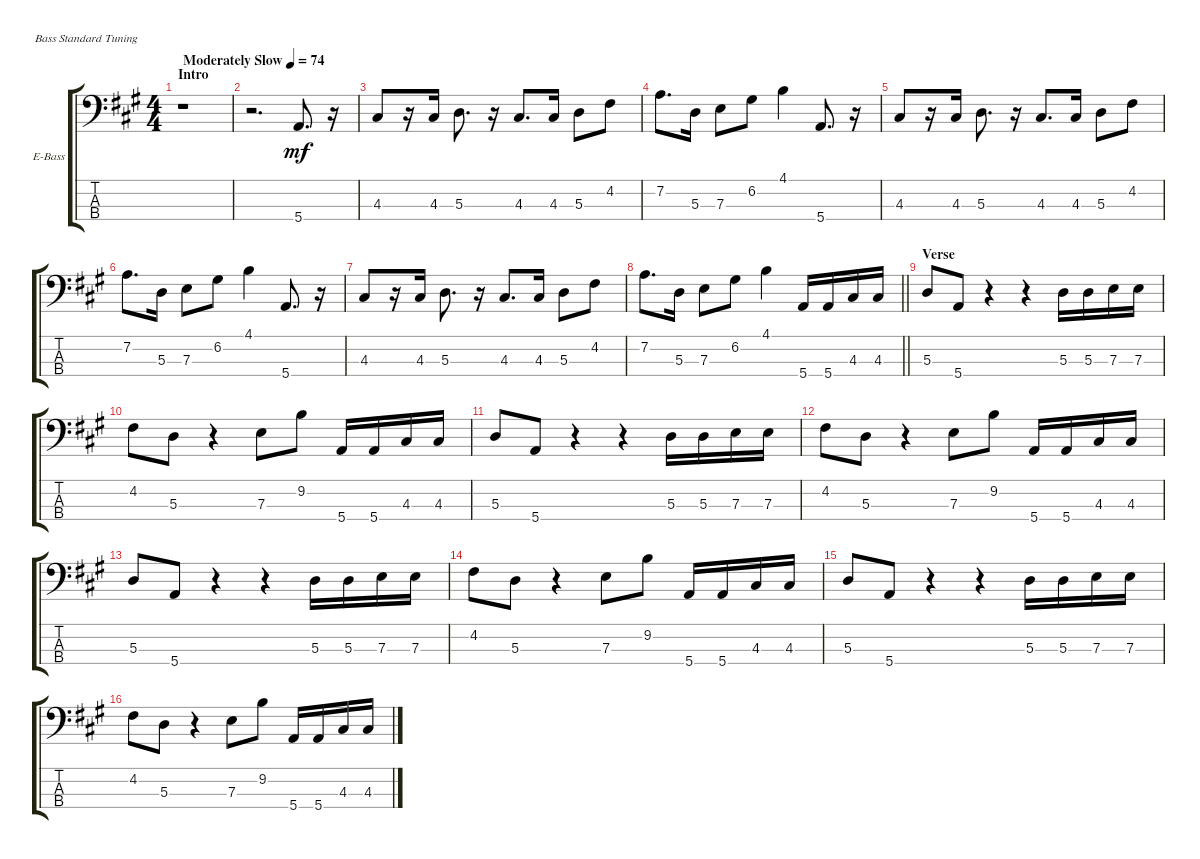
\bracketExtendMode groupsimilarinstruments
\firstSystemTrackNameOrientation horizontal
\otherSystemsTrackNameOrientation horizontal
\track ("Bass" "E-Bass") {instrument electricbassfinger}
\staff {score tabs}
\tuning (G2 D2 A1 E1)
\ts (4 4)
\beaming (8 2 2 2 2)
\section ("" "Intro")
\tempo (74 "Moderately Slow")
\clef f4
\ks a
r.1{dy mf instrument electricbassfinger} |
r.2{d} 5.4.8{d} r.16 |
4.3.8 r.16 4.3.16 5.3.8{d} r.16 4.3.8{d} 4.3.16 5.3.8 4.2.8 |
7.2.8{d} 5.3.16 7.3.8 6.2.8 4.1.4 5.4.8{d} r.16 |
4.3.8 r.16 4.3.16 5.3.8{d} r.16 4.3.8{d} 4.3.16 5.3.8 4.2.8 |
7.2.8{d} 5.3.16 7.3.8 6.2.8 4.1.4 5.4.8{d} r.16 |
4.3.8 r.16 4.3.16 5.3.8{d} r.16 4.3.8{d} 4.3.16 5.3.8 4.2.8 |
\barLineRight lightlight
7.2.8{d} 5.3.16 7.3.8 6.2.8 4.1.4 5.4.16 5.4.16 4.3.16 4.3.16 |
\section ("" "Verse")
5.3.8 5.4.8 r.4 r.4 5.3.16 5.3.16 7.3.16 7.3.16 |
4.2.8 5.3.8 r.4 7.3.8 9.2.8 5.4.16 5.4.16 4.3.16 4.3.16 |
5.3.8 5.4.8 r.4 r.4 5.3.16 5.3.16 7.3.16 7.3.16 |
4.2.8 5.3.8 r.4 7.3.8 9.2.8 5.4.16 5.4.16 4.3.16 4.3.16 |
5.3.8 5.4.8 r.4 r.4 5.3.16 5.3.16 7.3.16 7.3.16 |
4.2.8 5.3.8 r.4 7.3.8 9.2.8 5.4.16 5.4.16 4.3.16 4.3.16 |
5.3.8 5.4.8 r.4 r.4 5.3.16 5.3.16 7.3.16 7.3.16 |
4.2.8 5.3.8 r.4 7.3.8 9.2.8 5.4.16 5.4.16 4.3.16 4.3.16
